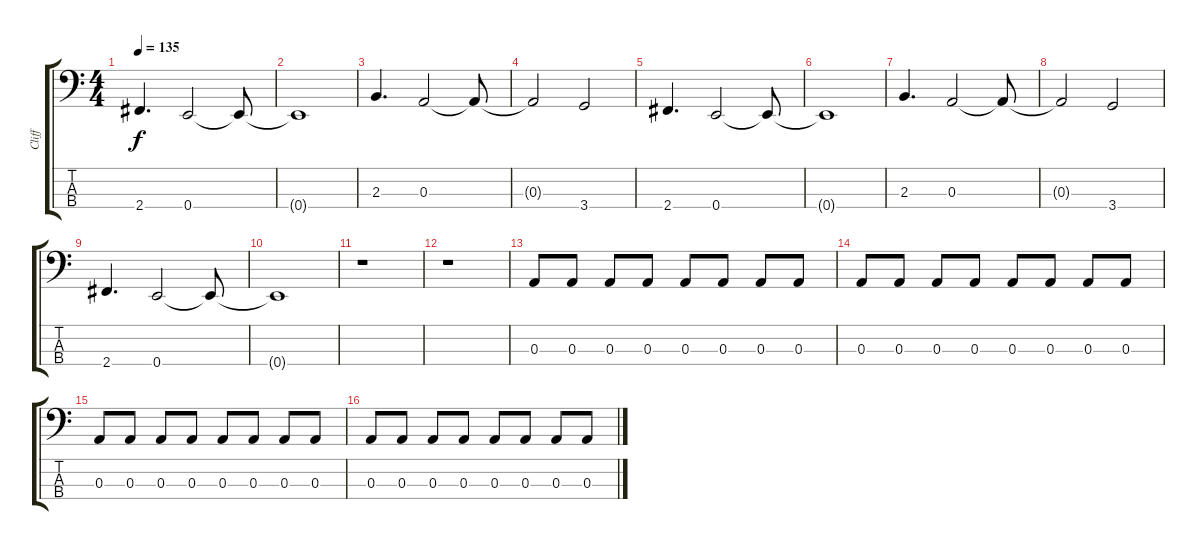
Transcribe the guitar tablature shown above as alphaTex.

\track ("Cliff" "Cliff") {instrument electricbasspick}
\staff {score tabs}
\tuning (G2 D2 A1 E1) {hide}
\ts (4 4)
\tempo 135
\clef f4
\ks c
2.4.4{d dy f} 0.4.2 0.4{t}.8 |
0.4{t}.1 |
2.3.4{d} 0.3.2 0.3{t}.8 |
0.3{t}.2 3.4.2 |
2.4.4{d} 0.4.2 0.4{t}.8 |
0.4{t}.1 |
2.3.4{d} 0.3.2 0.3{t}.8 |
0.3{t}.2 3.4.2 |
2.4.4{d} 0.4.2 0.4{t}.8 |
0.4{t}.1 |
r.1 |
r.1 |
0.3.8 0.3.8 0.3.8 0.3.8 0.3.8 0.3.8 0.3.8 0.3.8 |
0.3.8 0.3.8 0.3.8 0.3.8 0.3.8 0.3.8 0.3.8 0.3.8 |
0.3.8 0.3.8 0.3.8 0.3.8 0.3.8 0.3.8 0.3.8 0.3.8 |
0.3.8 0.3.8 0.3.8 0.3.8 0.3.8 0.3.8 0.3.8 0.3.8
